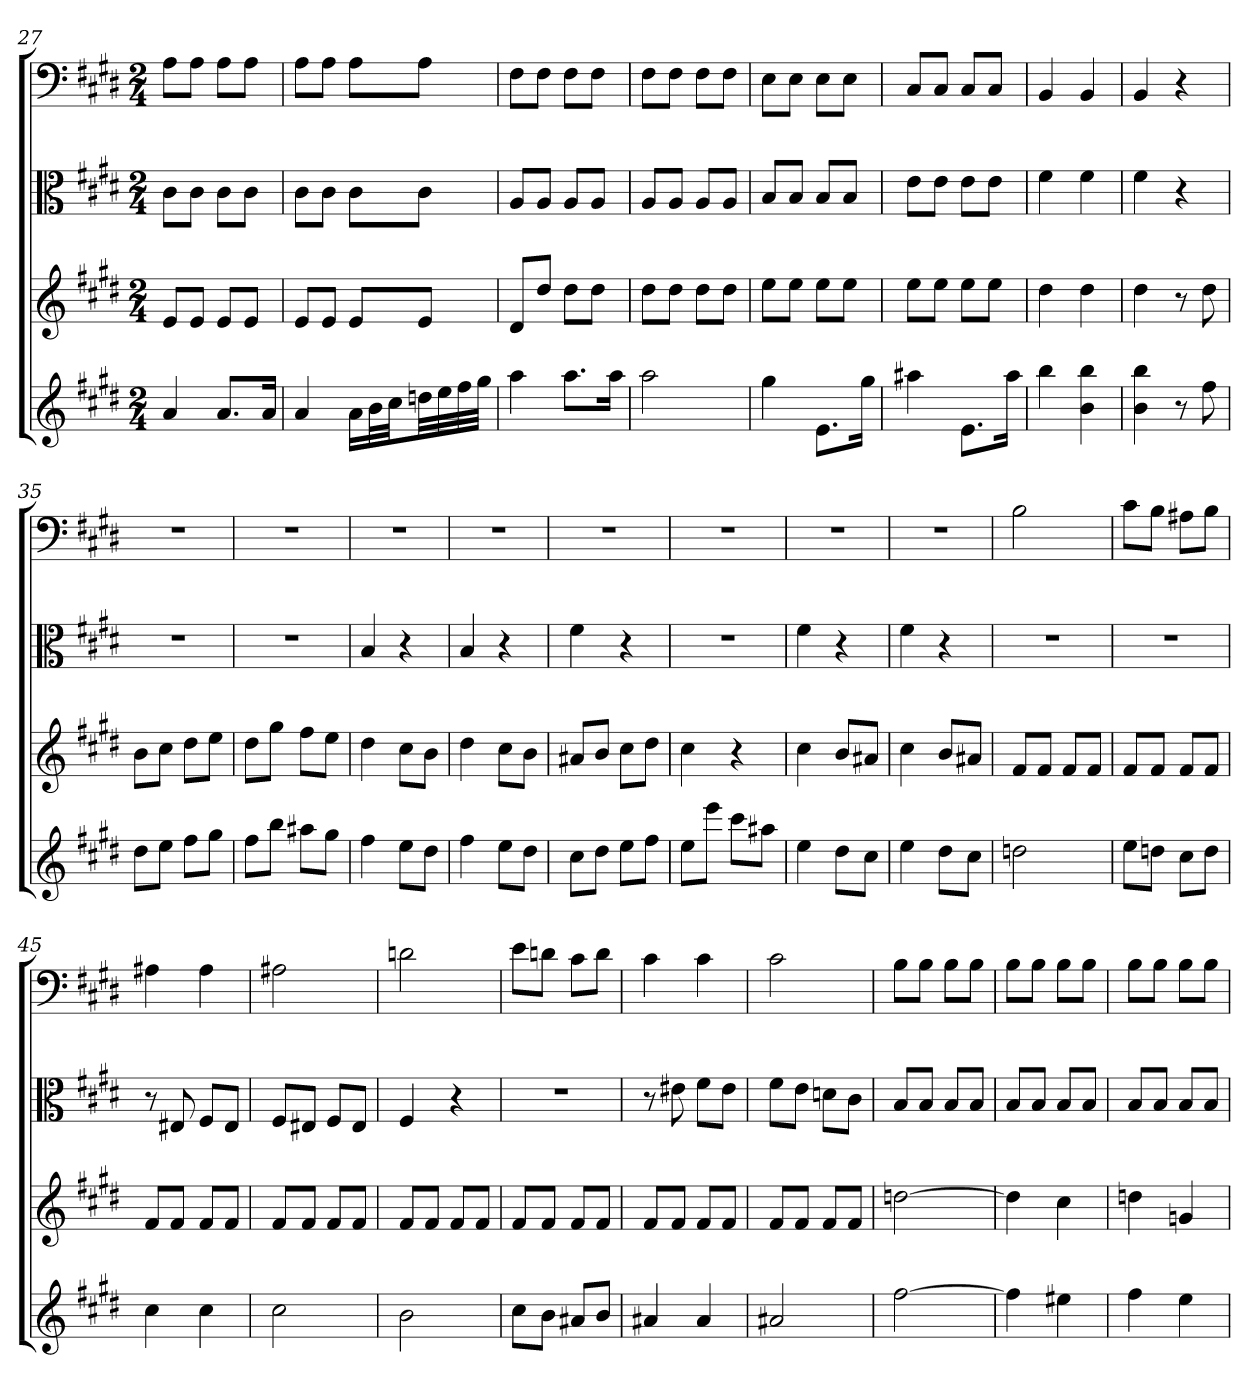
**kern	**kern	**kern	**kern
*part4	*part3	*part2	*part1
*staff4	*staff3	*staff2	*staff1
*	*	*clefC3	*clefF4
*k[f#c#g#d#]	*k[f#c#g#d#]	*k[f#c#g#d#]	*k[f#c#g#d#]
*E:	*E:	*E:	*E:
*M2/4	*M2/4	*M2/4	*M2/4
=27	=27	=27	=27
4a	8eL	8c#\L	8A\L
.	8eJ	8c#\J	8A\J
8.aL	8eL	8c#\L	8A\L
.	8eJ	8c#\J	8A\J
16aJk	.	.	.
=28	=28	=28	=28
4a	8eL	8c#\L	8A\L
.	8eJ	8c#\J	8A\J
16aLL	8eL	8c#\L	8A\L
32bL	.	.	.
32cc#JJ	.	.	.
32ddnLL	8eJ	8c#\J	8A\J
32ee	.	.	.
32ff#	.	.	.
32gg#JJJ	.	.	.
=29	=29	=29	=29
4aa	8d#L	8A/L	8F#\L
.	8dd#J	8A/J	8F#\J
8.aaL	8dd#L	8A/L	8F#\L
.	8dd#J	8A/J	8F#\J
16aaJk	.	.	.
=30	=30	=30	=30
2aa	8dd#L	8A/L	8F#\L
.	8dd#J	8A/J	8F#\J
.	8dd#L	8A/L	8F#\L
.	8dd#J	8A/J	8F#\J
=31	=31	=31	=31
4gg#	8eeL	8B/L	8E\L
.	8eeJ	8B/J	8E\J
8.eL	8eeL	8B/L	8E\L
.	8eeJ	8B/J	8E\J
16gg#Jk	.	.	.
=32	=32	=32	=32
4aa#X	8eeL	8e\L	8C#/L
.	8eeJ	8e\J	8C#/J
8.eL	8eeL	8e\L	8C#/L
.	8eeJ	8e\J	8C#/J
16aa#Jk	.	.	.
=33	=33	=33	=33
4bb	4dd#	4f#	4BB
4b 4bb	4dd#	4f#	4BB
=34	=34	=34	=34
4b 4bb	4dd#	4f#	4BB
8r	8r	4r	4r
8ff#	8dd#	.	.
=35	=35	=35	=35
8dd#L	8bL	2r	2r
8eeJ	8cc#J	.	.
8ff#L	8dd#L	.	.
8gg#J	8eeJ	.	.
=36	=36	=36	=36
8ff#L	8dd#L	2r	2r
8bbJ	8gg#J	.	.
8aa#XL	8ff#L	.	.
8gg#J	8eeJ	.	.
=37	=37	=37	=37
4ff#	4dd#	4B	2r
8eeL	8cc#L	4r	.
8dd#J	8bJ	.	.
=38	=38	=38	=38
4ff#	4dd#	4B	2r
8eeL	8cc#L	4r	.
8dd#J	8bJ	.	.
=39	=39	=39	=39
8cc#L	8a#XL	4f#	2r
8dd#J	8bJ	.	.
8eeL	8cc#L	4r	.
8ff#J	8dd#J	.	.
=40	=40	=40	=40
8eeL	4cc#	2r	2r
8eeeJ	.	.	.
8ccc#L	4r	.	.
8aa#XJ	.	.	.
=41	=41	=41	=41
4ee	4cc#	4f#	2r
8dd#L	8bL	4r	.
8cc#J	8a#XJ	.	.
=42	=42	=42	=42
4ee	4cc#	4f#	2r
8dd#L	8bL	4r	.
8cc#J	8a#XJ	.	.
=43	=43	=43	=43
2ddn	8f#L	2r	2B
.	8f#J	.	.
.	8f#L	.	.
.	8f#J	.	.
=44	=44	=44	=44
8eeL	8f#L	2r	8c#\L
8ddnJ	8f#J	.	8B\J
8cc#L	8f#L	.	8A#X\L
8ddJ	8f#J	.	8B\J
=45	=45	=45	=45
4cc#	8f#L	8r	4A#X
.	8f#J	8E#X	.
4cc#	8f#L	8F#/L	4A#
.	8f#J	8E#/J	.
=46	=46	=46	=46
2cc#	8f#L	8F#/L	2A#X
.	8f#J	8E#X/J	.
.	8f#L	8F#/L	.
.	8f#J	8E#/J	.
=47	=47	=47	=47
2b	8f#L	4F#	2dn
.	8f#J	.	.
.	8f#L	4r	.
.	8f#J	.	.
=48	=48	=48	=48
8cc#L	8f#L	2r	8e\L
8bJ	8f#J	.	8dn\J
8a#XL	8f#L	.	8c#\L
8bJ	8f#J	.	8d\J
=49	=49	=49	=49
4a#X	8f#L	8r	4c#
.	8f#J	8e#X	.
4a#	8f#L	8f#\L	4c#
.	8f#J	8e#\J	.
=50	=50	=50	=50
2a#X	8f#L	8f#\L	2c#
.	8f#J	8e\J	.
.	8f#L	8dn\L	.
.	8f#J	8c#\J	.
=51	=51	=51	=51
[2ff#	[2ddn	8B/L	8B\L
.	.	8B/J	8B\J
.	.	8B/L	8B\L
.	.	8B/J	8B\J
=52	=52	=52	=52
4ff#]	4dd]	8B/L	8B\L
.	.	8B/J	8B\J
4ee#X	4cc#	8B/L	8B\L
.	.	8B/J	8B\J
=53	=53	=53	=53
4ff#	4ddn	8B/L	8B\L
.	.	8B/J	8B\J
4ee	4gn	8B/L	8B\L
.	.	8B/J	8B\J
=	=	=	=
*-	*-	*-	*-
